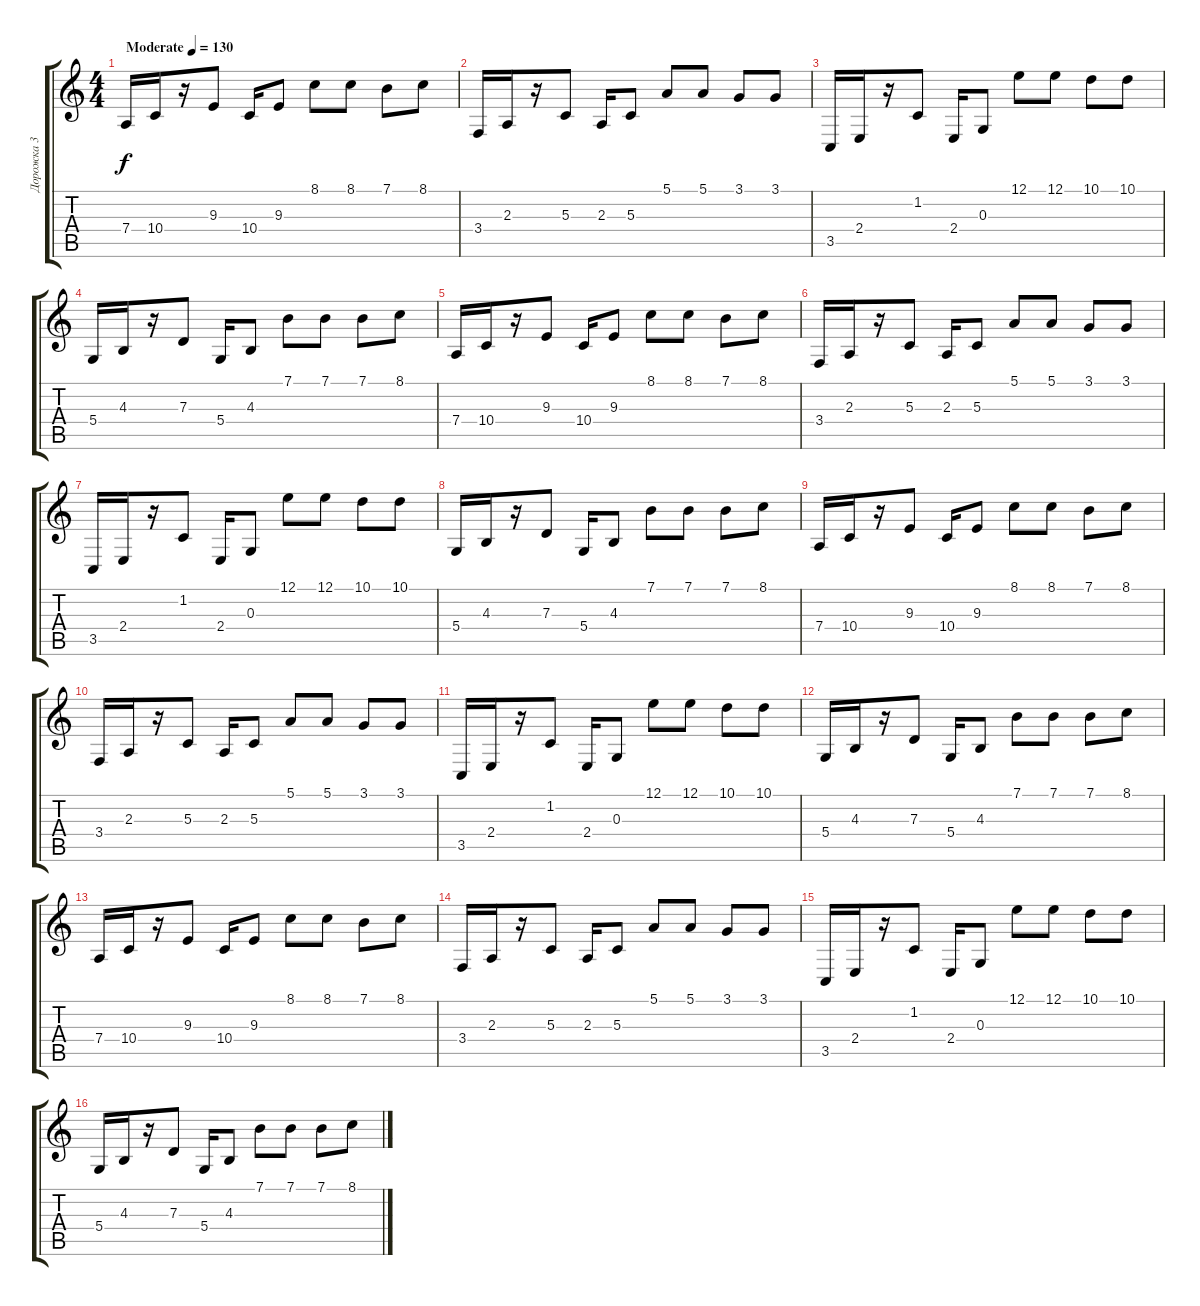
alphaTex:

\track ("Дорожка 3" "Дорожка 3") {instrument tangoaccordion}
\staff {score tabs}
\tuning (E4 B3 G3 D3 A2 E2) {hide}
\ts (4 4)
\tempo (130 "Moderate")
\clef g2
\ks c
7.4.16{dy f instrument tangoaccordion} 10.4.16 r.16 9.3.8 10.4.16 9.3.8 8.1.8 8.1.8 7.1.8 8.1.8 |
3.4.16 2.3.16 r.16 5.3.8 2.3.16 5.3.8 5.1.8 5.1.8 3.1.8 3.1.8 |
3.5.16 2.4.16 r.16 1.2.8 2.4.16 0.3.8 12.1.8 12.1.8 10.1.8 10.1.8 |
5.4.16 4.3.16 r.16 7.3.8 5.4.16 4.3.8 7.1.8 7.1.8 7.1.8 8.1.8 |
7.4.16 10.4.16 r.16 9.3.8 10.4.16 9.3.8 8.1.8 8.1.8 7.1.8 8.1.8 |
3.4.16 2.3.16 r.16 5.3.8 2.3.16 5.3.8 5.1.8 5.1.8 3.1.8 3.1.8 |
3.5.16 2.4.16 r.16 1.2.8 2.4.16 0.3.8 12.1.8 12.1.8 10.1.8 10.1.8 |
5.4.16 4.3.16 r.16 7.3.8 5.4.16 4.3.8 7.1.8 7.1.8 7.1.8 8.1.8 |
7.4.16 10.4.16 r.16 9.3.8 10.4.16 9.3.8 8.1.8 8.1.8 7.1.8 8.1.8 |
3.4.16 2.3.16 r.16 5.3.8 2.3.16 5.3.8 5.1.8 5.1.8 3.1.8 3.1.8 |
3.5.16 2.4.16 r.16 1.2.8 2.4.16 0.3.8 12.1.8 12.1.8 10.1.8 10.1.8 |
5.4.16 4.3.16 r.16 7.3.8 5.4.16 4.3.8 7.1.8 7.1.8 7.1.8 8.1.8 |
7.4.16 10.4.16 r.16 9.3.8 10.4.16 9.3.8 8.1.8 8.1.8 7.1.8 8.1.8 |
3.4.16 2.3.16 r.16 5.3.8 2.3.16 5.3.8 5.1.8 5.1.8 3.1.8 3.1.8 |
3.5.16 2.4.16 r.16 1.2.8 2.4.16 0.3.8 12.1.8 12.1.8 10.1.8 10.1.8 |
5.4.16 4.3.16 r.16 7.3.8 5.4.16 4.3.8 7.1.8 7.1.8 7.1.8 8.1.8
